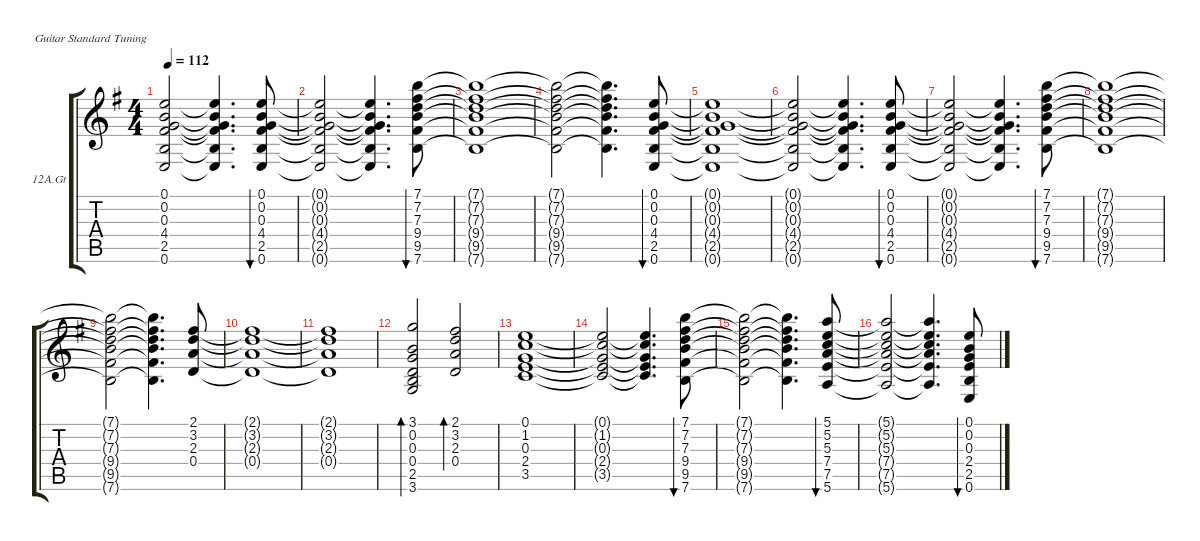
\hideDynamics
\bracketExtendMode groupsimilarinstruments
\firstSystemTrackNameOrientation horizontal
\otherSystemsTrackNameOrientation horizontal
\track ("A.Guitar 2" "12A.Gt") {multiBarRest instrument acousticguitarsteel}
\staff {score tabs}
\tuning (E4 B3 G3 D3 A2 E2)
\ts (4 4)
\tempo 112
\clef g2
\ks eminor
(0.1{t} 0.2{t} 0.3{t} 4.4{t} 2.5{t} 0.6{t}).2{dy f} (0.1{t} 0.2{t} 0.3{t} 4.4{t} 2.5{t} 0.6{t}).4{d} (0.1 0.2 0.3 4.4 2.5 0.6).8{bu 240} |
(0.1{t} 0.2{t} 0.3{t} 4.4{t} 2.5{t} 0.6{t}).2 (0.1{t} 0.2{t} 0.3{t} 4.4{t} 2.5{t} 0.6{t}).4{d} (7.1 7.2 7.3 9.4 9.5 7.6).8{bu 240} |
(7.1{t} 7.2{t} 7.3{t} 9.4{t} 9.5{t} 7.6{t}).1 |
(7.1{t} 7.2{t} 7.3{t} 9.4{t} 9.5{t} 7.6{t}).2 (7.1{t} 7.2{t} 7.3{t} 9.4{t} 9.5{t} 7.6{t}).4{d} (0.1 0.2 0.3 4.4 2.5 0.6).8{bu 240} |
(0.1{t} 0.2{t} 0.3{t} 4.4{t} 2.5{t} 0.6{t}).1 |
(0.1{t} 0.2{t} 0.3{t} 4.4{t} 2.5{t} 0.6{t}).2 (0.1{t} 0.2{t} 0.3{t} 4.4{t} 2.5{t} 0.6{t}).4{d} (0.1 0.2 0.3 4.4 2.5 0.6).8{bu 240} |
(0.1{t} 0.2{t} 0.3{t} 4.4{t} 2.5{t} 0.6{t}).2 (0.1{t} 0.2{t} 0.3{t} 4.4{t} 2.5{t} 0.6{t}).4{d} (7.1 7.2 7.3 9.4 9.5 7.6).8{bu 240} |
(7.1{t} 7.2{t} 7.3{t} 9.4{t} 9.5{t} 7.6{t}).1 |
(7.1{t} 7.2{t} 7.3{t} 9.4{t} 9.5{t} 7.6{t}).2 (7.1{t} 7.2{t} 7.3{t} 9.4{t} 9.5{t} 7.6{t}).4{d} (2.1 3.2 2.3 0.4).8 |
(2.1{t} 3.2{t} 2.3{t} 0.4{t}).1 |
(2.1{t} 3.2{t} 2.3{t} 0.4{t}).1 |
(3.1 0.2 0.3 0.4 2.5 3.6).2{bd 60} (2.1 3.2 2.3 0.4).2{bd 60} |
(0.1 1.2 0.3 2.4 3.5).1 |
(0.1{t} 1.2{t} 0.3{t} 2.4{t} 3.5{t}).2 (0.1{t} 1.2{t} 0.3{t} 2.4{t} 3.5{t}).4{d} (7.1 7.2 7.3 9.4 9.5 7.6).8{bu 240} |
(7.1{t} 7.2{t} 7.3{t} 9.4{t} 9.5{t} 7.6{t}).2 (7.1{t} 7.2{t} 7.3{t} 9.4{t} 9.5{t} 7.6{t}).4{d} (5.1 5.2 5.3 7.4 7.5 5.6).8{bu 240} |
(5.1{t} 5.2{t} 5.3{t} 7.4{t} 7.5{t} 5.6{t}).2 (5.1{t} 5.2{t} 5.3{t} 7.4{t} 7.5{t} 5.6{t}).4{d} (0.1 0.2 0.3 2.4 2.5 0.6).8{bu 240}
